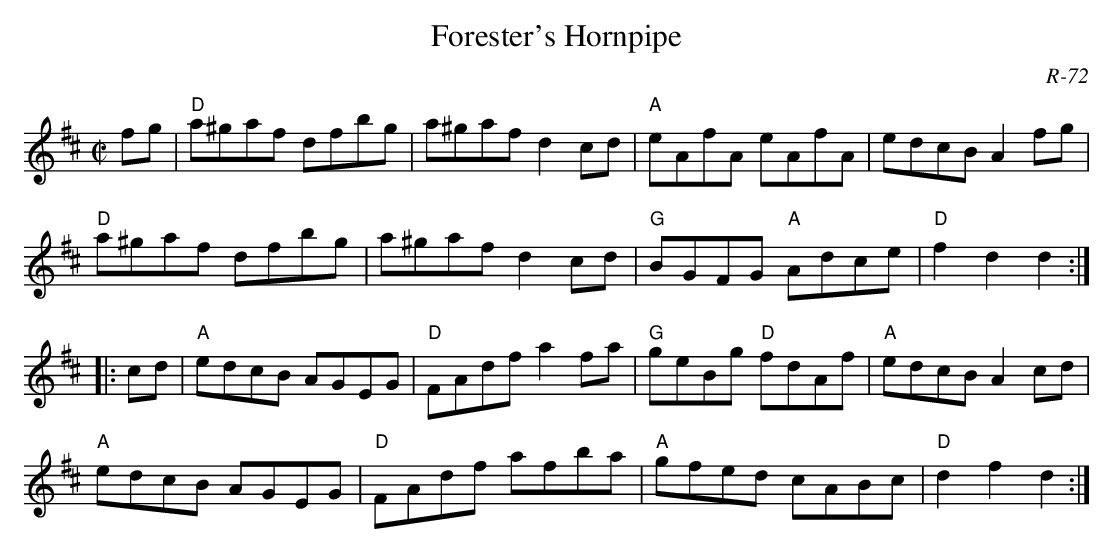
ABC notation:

X:1
T: Forester's Hornpipe
C: R-72
M: C|
K: D
fg| "D"a^gaf dfbg| a^gaf d2cd| "A"eAfA eAfA| edcB A2fg|
    "D"a^gaf dfbg| a^gaf d2cd| "G"BGFG "A"Adce| "D"f2d2 d2:|
|:\
cd| "A"edcB AGEG| "D"FAdf a2fa| "G"geBg "D"fdAf| "A"edcB A2cd|
    "A"edcB AGEG| "D"FAdf afba| "A"gfed cABc| "D"d2f2 d2:|
